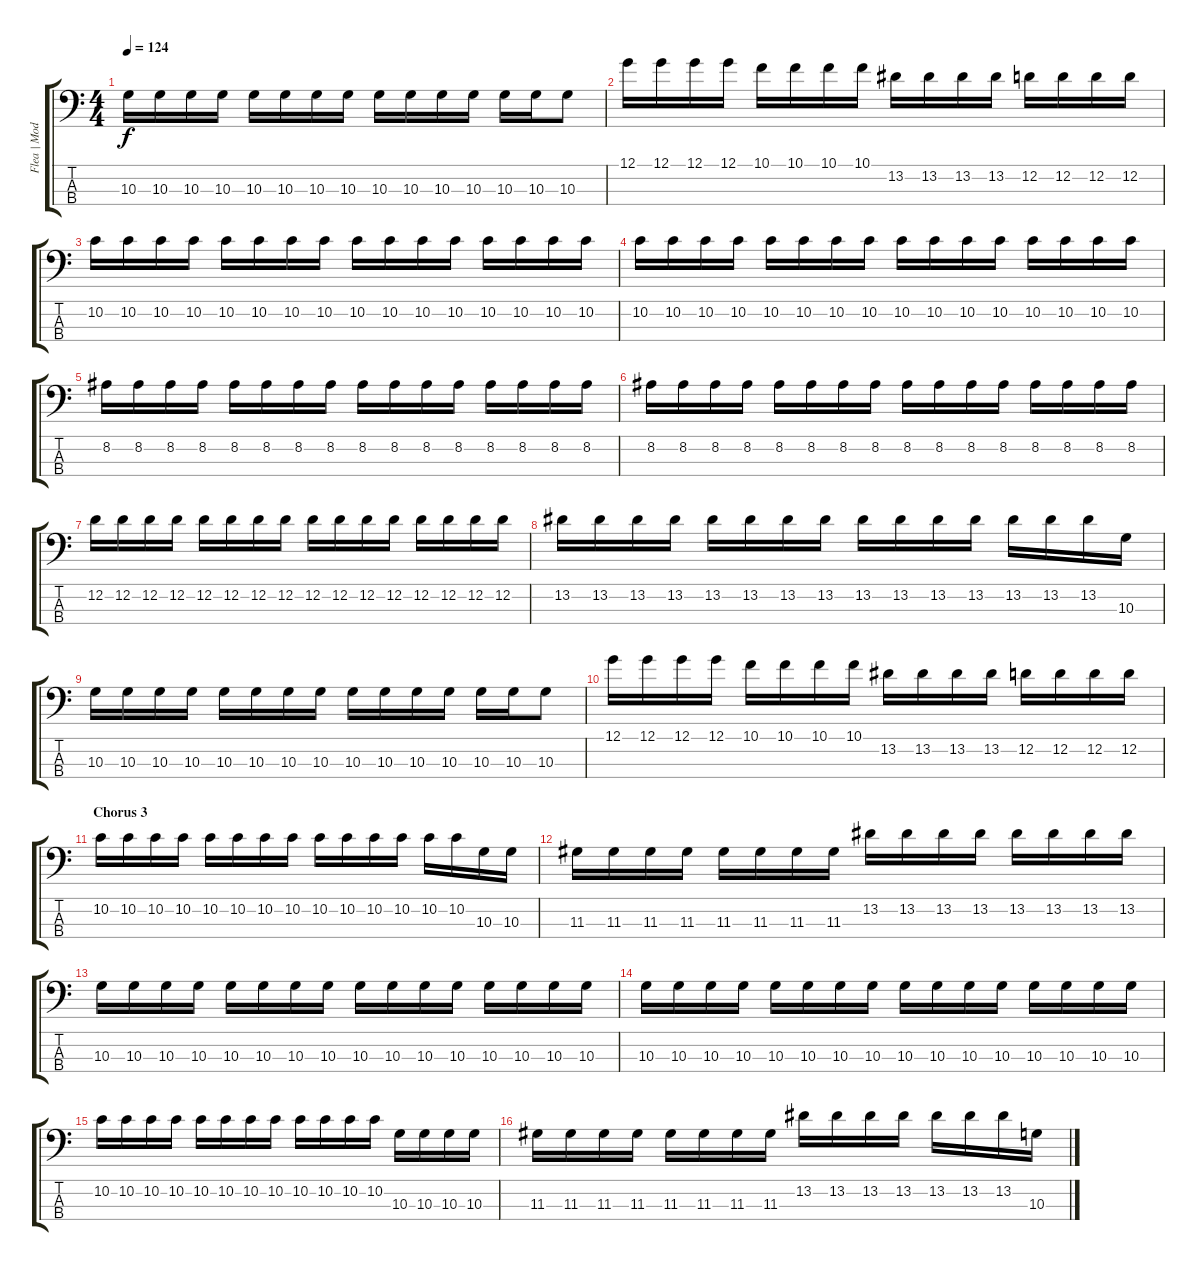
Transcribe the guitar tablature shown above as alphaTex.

\track ("Flea | Modulus Flea Bass | Bass" "Flea | Mod") {instrument electricbasspick}
\staff {score tabs}
\tuning (G2 D2 A1 E1) {hide}
\ts (4 4)
\tempo 124
\clef f4
\ks c
10.3.16{dy f} 10.3.16 10.3.16 10.3.16 10.3.16 10.3.16 10.3.16 10.3.16 10.3.16 10.3.16 10.3.16 10.3.16 10.3.16 10.3.16 10.3.8 |
12.1.16 12.1.16 12.1.16 12.1.16 10.1.16 10.1.16 10.1.16 10.1.16 13.2.16 13.2.16 13.2.16 13.2.16 12.2.16 12.2.16 12.2.16 12.2.16 |
10.2.16 10.2.16 10.2.16 10.2.16 10.2.16 10.2.16 10.2.16 10.2.16 10.2.16 10.2.16 10.2.16 10.2.16 10.2.16 10.2.16 10.2.16 10.2.16 |
10.2.16 10.2.16 10.2.16 10.2.16 10.2.16 10.2.16 10.2.16 10.2.16 10.2.16 10.2.16 10.2.16 10.2.16 10.2.16 10.2.16 10.2.16 10.2.16 |
8.2.16 8.2.16 8.2.16 8.2.16 8.2.16 8.2.16 8.2.16 8.2.16 8.2.16 8.2.16 8.2.16 8.2.16 8.2.16 8.2.16 8.2.16 8.2.16 |
8.2.16 8.2.16 8.2.16 8.2.16 8.2.16 8.2.16 8.2.16 8.2.16 8.2.16 8.2.16 8.2.16 8.2.16 8.2.16 8.2.16 8.2.16 8.2.16 |
12.2.16 12.2.16 12.2.16 12.2.16 12.2.16 12.2.16 12.2.16 12.2.16 12.2.16 12.2.16 12.2.16 12.2.16 12.2.16 12.2.16 12.2.16 12.2.16 |
13.2.16 13.2.16 13.2.16 13.2.16 13.2.16 13.2.16 13.2.16 13.2.16 13.2.16 13.2.16 13.2.16 13.2.16 13.2.16 13.2.16 13.2.16 10.3.16 |
10.3.16 10.3.16 10.3.16 10.3.16 10.3.16 10.3.16 10.3.16 10.3.16 10.3.16 10.3.16 10.3.16 10.3.16 10.3.16 10.3.16 10.3.8 |
12.1.16 12.1.16 12.1.16 12.1.16 10.1.16 10.1.16 10.1.16 10.1.16 13.2.16 13.2.16 13.2.16 13.2.16 12.2.16 12.2.16 12.2.16 12.2.16 |
\section ("" "Chorus 3")
10.2.16 10.2.16 10.2.16 10.2.16 10.2.16 10.2.16 10.2.16 10.2.16 10.2.16 10.2.16 10.2.16 10.2.16 10.2.16 10.2.16 10.3.16 10.3.16 |
11.3.16 11.3.16 11.3.16 11.3.16 11.3.16 11.3.16 11.3.16 11.3.16 13.2.16 13.2.16 13.2.16 13.2.16 13.2.16 13.2.16 13.2.16 13.2.16 |
10.3.16 10.3.16 10.3.16 10.3.16 10.3.16 10.3.16 10.3.16 10.3.16 10.3.16 10.3.16 10.3.16 10.3.16 10.3.16 10.3.16 10.3.16 10.3.16 |
10.3.16 10.3.16 10.3.16 10.3.16 10.3.16 10.3.16 10.3.16 10.3.16 10.3.16 10.3.16 10.3.16 10.3.16 10.3.16 10.3.16 10.3.16 10.3.16 |
10.2.16 10.2.16 10.2.16 10.2.16 10.2.16 10.2.16 10.2.16 10.2.16 10.2.16 10.2.16 10.2.16 10.2.16 10.3.16 10.3.16 10.3.16 10.3.16 |
11.3.16 11.3.16 11.3.16 11.3.16 11.3.16 11.3.16 11.3.16 11.3.16 13.2.16 13.2.16 13.2.16 13.2.16 13.2.16 13.2.16 13.2.16 10.3.16
